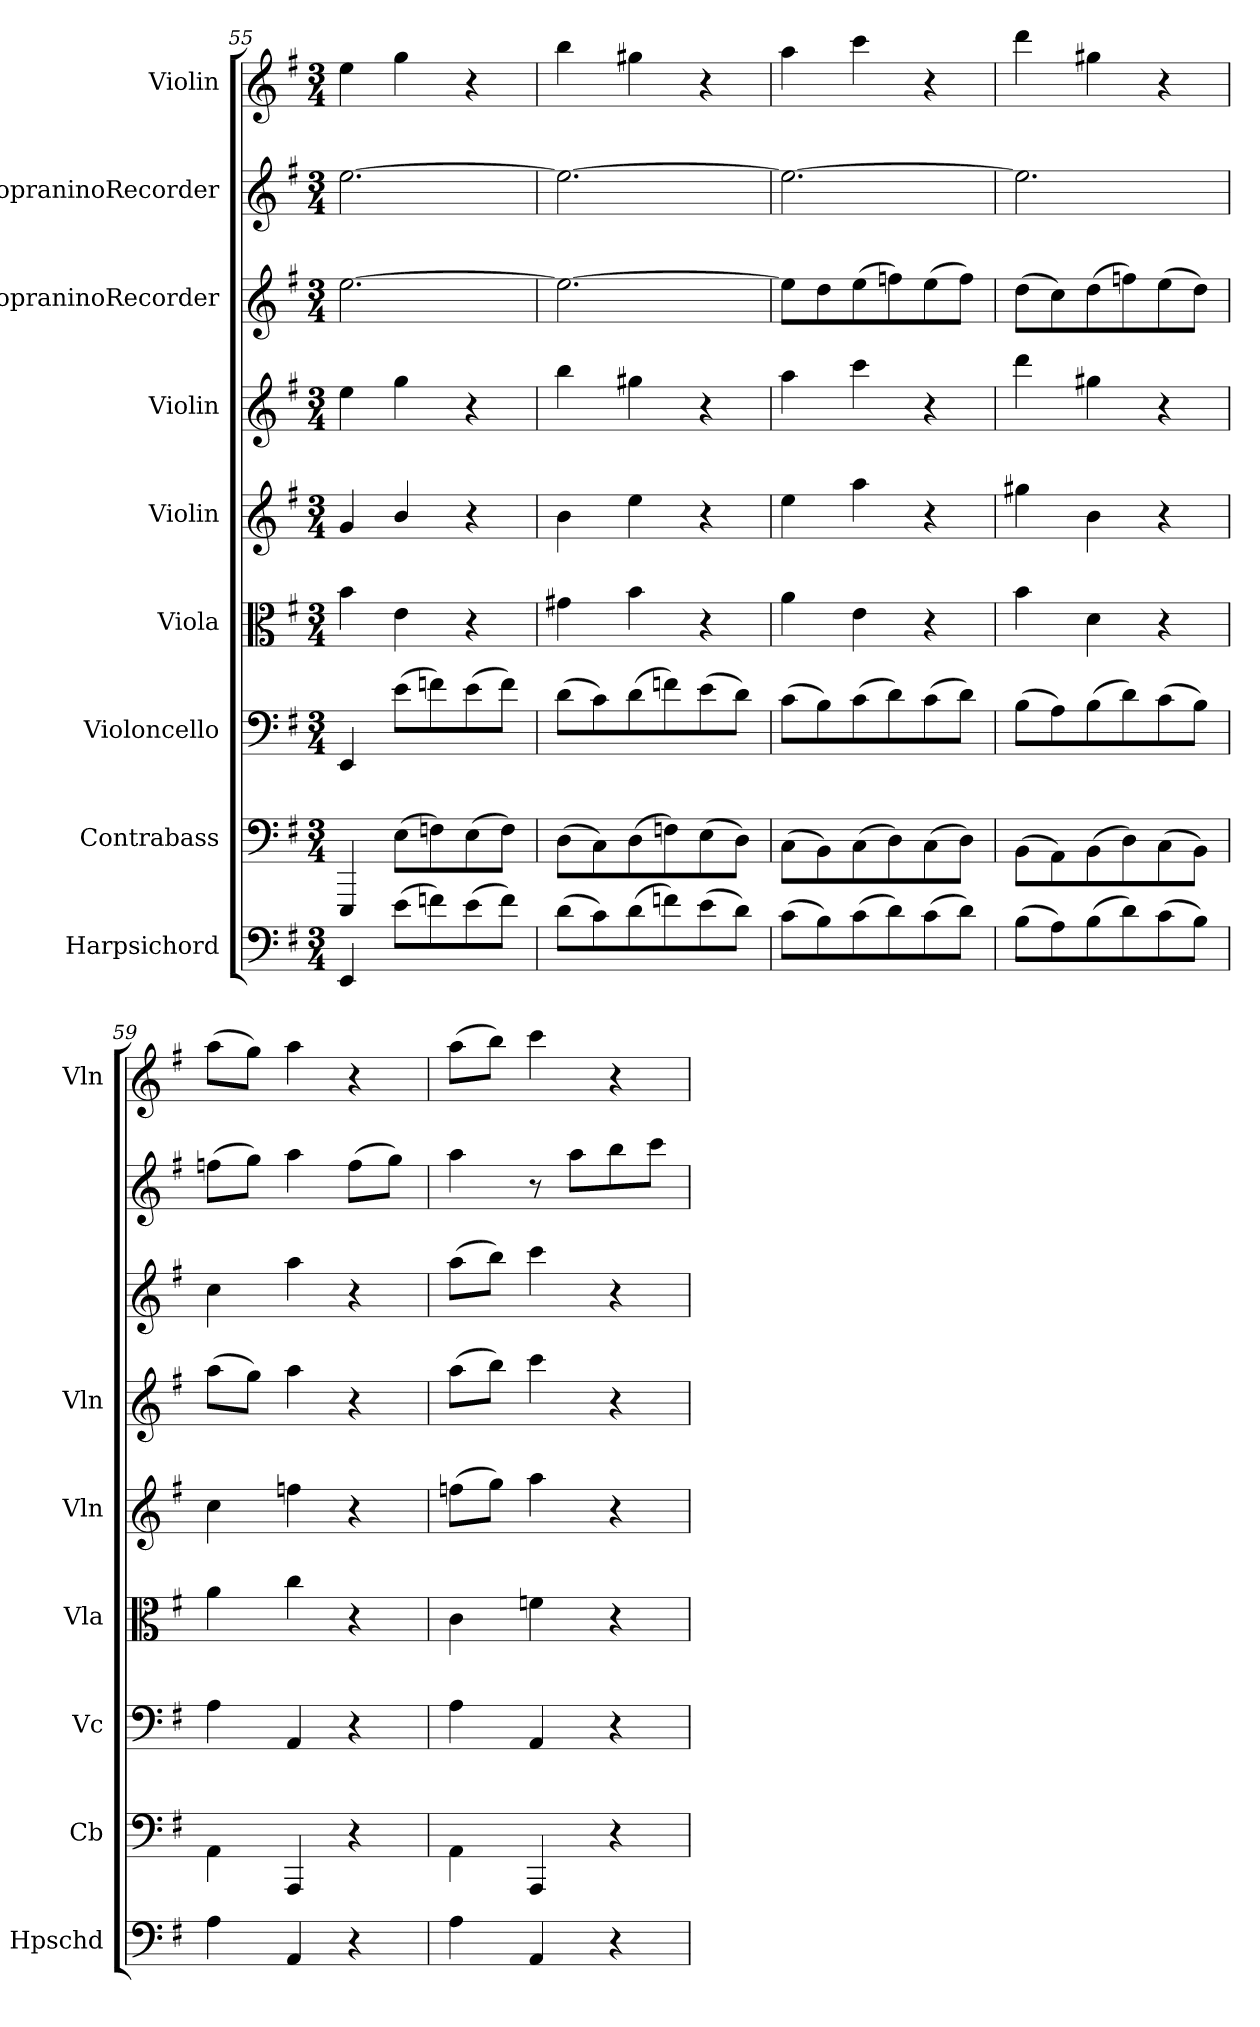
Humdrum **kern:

**kern	**kern	**kern	**kern	**kern	**kern	**kern	**kern	**kern
*part9	*part8	*part7	*part6	*part5	*part4	*part3	*part2	*part1
*staff9	*staff8	*staff7	*staff6	*staff5	*staff4	*staff3	*staff2	*staff1
*I"Harpsichord	*I"Contrabass	*I"Violoncello	*I"Viola	*I"Violin	*I"Violin	*I"SopraninoRecorder	*I"SopraninoRecorder	*I"Violin
*I'Hpschd	*I'Cb	*I'Vc	*I'Vla	*I'Vln	*I'Vln	*	*	*I'Vln
*clefF4	*clefF4	*clefF4	*clefC3	*clefG2	*clefG2	*clefG2	*clefG2	*clefG2
*k[f#]	*k[f#]	*k[f#]	*k[f#]	*k[f#]	*k[f#]	*k[f#]	*k[f#]	*k[f#]
*e:	*e:	*e:	*e:	*e:	*e:	*e:	*e:	*e:
*M3/4	*M3/4	*M3/4	*M3/4	*M3/4	*M3/4	*M3/4	*M3/4	*M3/4
=55	=55	=55	=55	=55	=55	=55	=55	=55
4EE/	4EEE/	4EE/	4b\	4g/	4ee\	[2.ee\	[2.ee\	4ee\
(8e\L	(8E\L	(8e\L	4e\	4b/	4gg\	.	.	4gg\
8fn\)	8Fn\)	8fn\)	.	.	.	.	.	.
(8e\	(8E\	(8e\	4r	4r	4r	.	.	4r
8f\J)	8F\J)	8f\J)	.	.	.	.	.	.
=56	=56	=56	=56	=56	=56	=56	=56	=56
(8d\L	(8D\L	(8d\L	4g#X\	4b\	4bb\	2.ee\_	2.ee\_	4bb\
8c\)	8C\)	8c\)	.	.	.	.	.	.
(8d\	(8D\	(8d\	4b\	4ee\	4gg#X\	.	.	4gg#X\
8fn\)	8Fn\)	8fn\)	.	.	.	.	.	.
(8e\	(8E\	(8e\	4r	4r	4r	.	.	4r
8d\J)	8D\J)	8d\J)	.	.	.	.	.	.
=57	=57	=57	=57	=57	=57	=57	=57	=57
(8c\L	(8C\L	(8c\L	4a\	4ee\	4aa\	8ee\L]	2.ee\_	4aa\
8B\)	8BB\)	8B\)	.	.	.	8dd\	.	.
(8c\	(8C\	(8c\	4e\	4aa\	4ccc\	(8ee\	.	4ccc\
8d\)	8D\)	8d\)	.	.	.	8ffn\)	.	.
(8c\	(8C\	(8c\	4r	4r	4r	(8ee\	.	4r
8d\J)	8D\J)	8d\J)	.	.	.	8ff\J)	.	.
=58	=58	=58	=58	=58	=58	=58	=58	=58
(8B\L	(8BB\L	(8B\L	4b\	4gg#X\	4ddd\	(8dd\L	2.ee\]	4ddd\
8A\)	8AA\)	8A\)	.	.	.	8cc\)	.	.
(8B\	(8BB\	(8B\	4d\	4b\	4gg#X\	(8dd\	.	4gg#X\
8d\)	8D\)	8d\)	.	.	.	8ffn\)	.	.
(8c\	(8C\	(8c\	4r	4r	4r	(8ee\	.	4r
8B\J)	8BB\J)	8B\J)	.	.	.	8dd\J)	.	.
=59	=59	=59	=59	=59	=59	=59	=59	=59
4A\	4AA\	4A\	4a\	4cc\	(8aa\L	4cc\	(8ffn\L	(8aa\L
.	.	.	.	.	8gg\J)	.	8gg\J)	8gg\J)
4AA/	4AAA/	4AA/	4cc\	4ffn\	4aa\	4aa\	4aa\	4aa\
4r	4r	4r	4r	4r	4r	4r	(8ff\L	4r
.	.	.	.	.	.	.	8gg\J)	.
=60	=60	=60	=60	=60	=60	=60	=60	=60
4A\	4AA\	4A\	4c\	(8ffn\L	(8aa\L	(8aa\L	4aa\	(8aa\L
.	.	.	.	8gg\J)	8bb\J)	8bb\J)	.	8bb\J)
4AA/	4AAA/	4AA/	4fn\	4aa\	4ccc\	4ccc\	8r	4ccc\
.	.	.	.	.	.	.	8aa\L	.
4r	4r	4r	4r	4r	4r	4r	8bb\	4r
.	.	.	.	.	.	.	8ccc\J	.
=	=	=	=	=	=	=	=	=
*-	*-	*-	*-	*-	*-	*-	*-	*-
